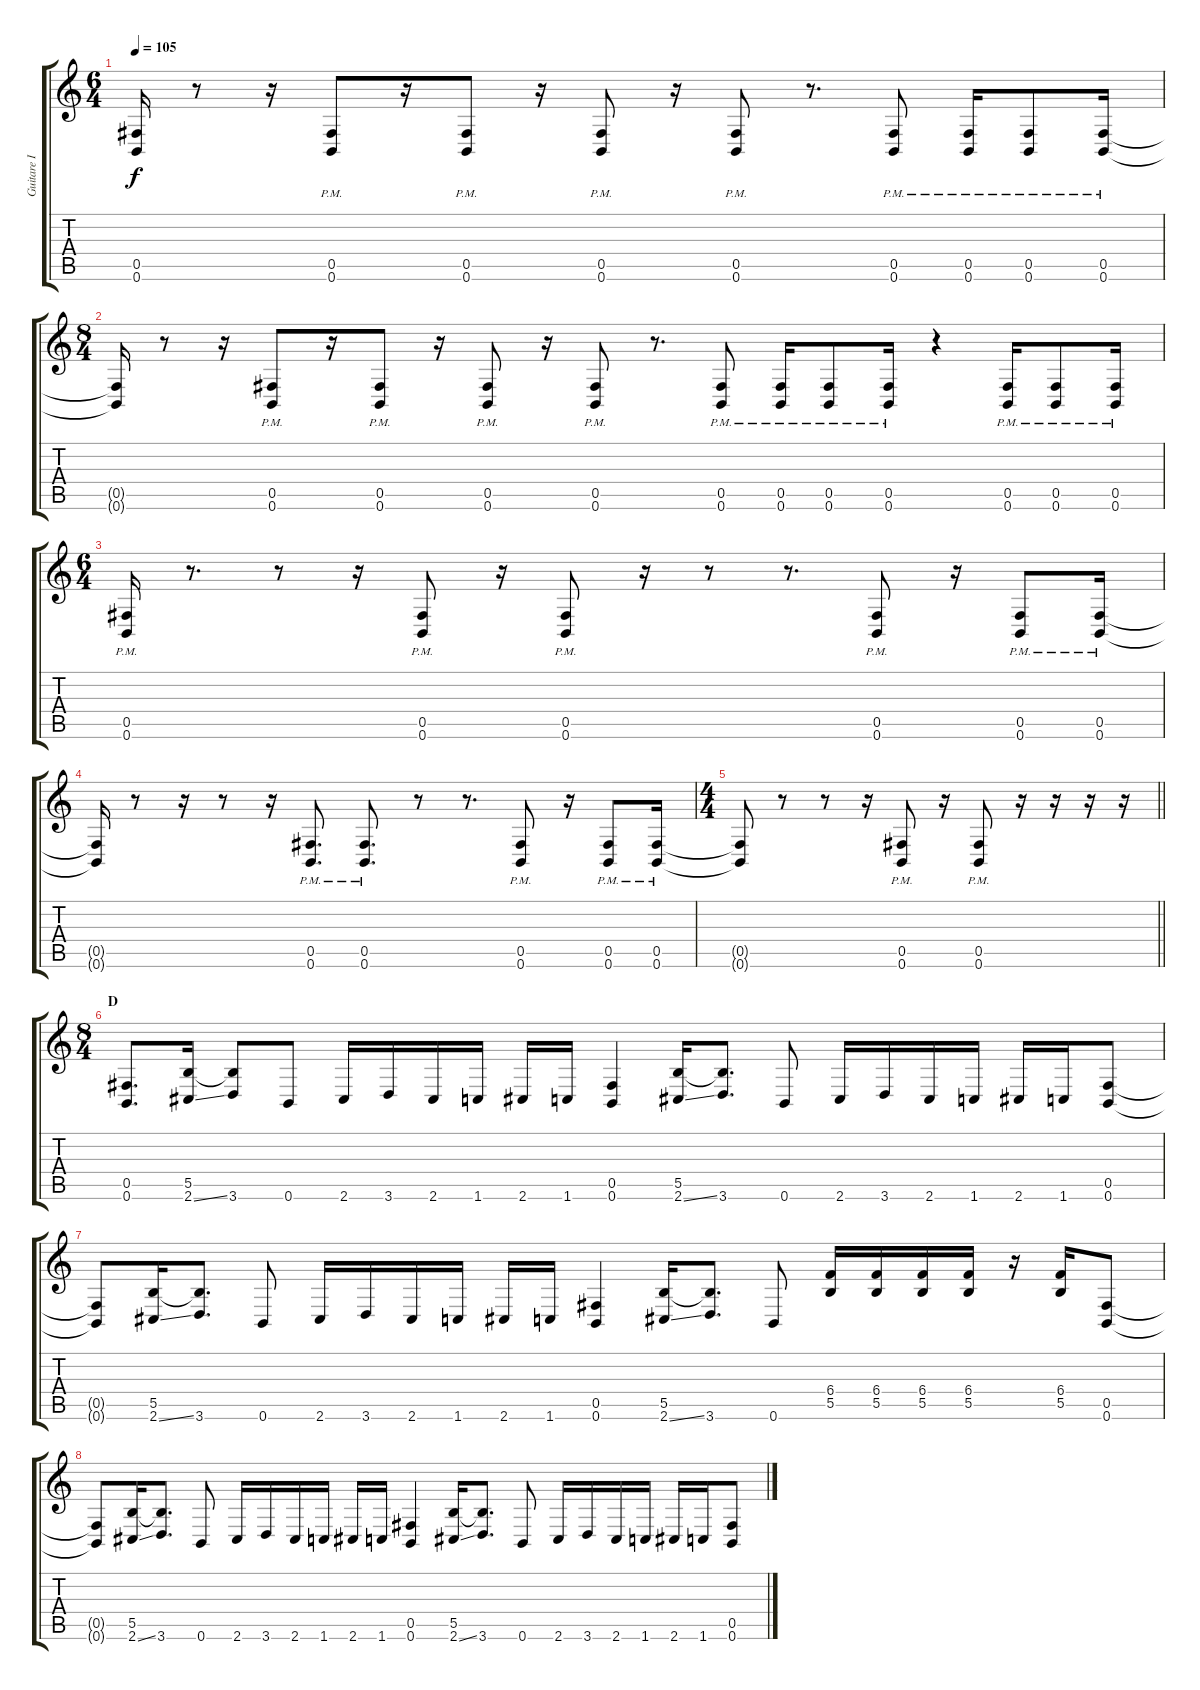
\track ("Guitare I" "Guitare I") {instrument distortionguitar}
\staff {score tabs}
\tuning (Db4 Ab3 E3 B2 Gb2 B1) {hide}
\ts (6 4)
\tempo 105
\clef g2
\ks c
(0.5{t} 0.6{t}).16{dy f} r.8 r.16 (0.5{pm} 0.6{pm}).8 r.16 (0.5{pm} 0.6{pm}).8 r.16 (0.5{pm} 0.6{pm}).8 r.16 (0.5{pm} 0.6{pm}).8 r.8{d} (0.5{pm} 0.6{pm}).8 (0.5{pm} 0.6{pm}).16 (0.5{pm} 0.6{pm}).8 (0.5{pm} 0.6{pm}).16 |
\ts (8 4)
(0.5{t} 0.6{t}).16 r.8 r.16 (0.5{pm} 0.6{pm}).8 r.16 (0.5{pm} 0.6{pm}).8 r.16 (0.5{pm} 0.6{pm}).8 r.16 (0.5{pm} 0.6{pm}).8 r.8{d} (0.5{pm} 0.6{pm}).8 (0.5{pm} 0.6{pm}).16 (0.5{pm} 0.6{pm}).8 (0.5{pm} 0.6{pm}).16 r.4 (0.5{pm} 0.6{pm}).16 (0.5{pm} 0.6{pm}).8 (0.5{pm} 0.6{pm}).16 |
\ts (6 4)
(0.5{pm} 0.6{pm}).16 r.8{d} r.8 r.16 (0.5{pm} 0.6{pm}).8 r.16 (0.5{pm} 0.6{pm}).8 r.16 r.8 r.8{d} (0.5{pm} 0.6{pm}).8 r.16 (0.5{pm} 0.6{pm}).8 (0.5{pm} 0.6{pm}).16 |
(0.5{t} 0.6{t}).16 r.8 r.16 r.8 r.16 (0.5{pm} 0.6{pm}).8{d} (0.5{pm} 0.6{pm}).8{d} r.8 r.8{d} (0.5{pm} 0.6{pm}).8 r.16 (0.5{pm} 0.6{pm}).8 (0.5{pm} 0.6{pm}).16 |
\ts (4 4)
\barLineRight lightlight
(0.5{t} 0.6{t}).8 r.8 r.8 r.16 (0.5{pm} 0.6{pm}).8 r.16 (0.5{pm} 0.6{pm}).8 r.16 r.16 r.16 r.16 |
\ts (8 4)
\section ("" "D")
(0.5 0.6).8{d} (5.5 2.6{ss}).16 (5.5{t} 3.6).8 0.6.8 2.6.16 3.6.16 2.6.16 1.6.16 2.6.16 1.6.16 (0.5 0.6).4 (5.5 2.6{ss}).16 (5.5{t} 3.6).8{d} 0.6.8 2.6.16 3.6.16 2.6.16 1.6.16 2.6.16 1.6.16 (0.5 0.6).8 |
(0.5{t} 0.6{t}).8 (5.5 2.6{ss}).16 (5.5{t} 3.6).8{d} 0.6.8 2.6.16 3.6.16 2.6.16 1.6.16 2.6.16 1.6.16 (0.5 0.6).4 (5.5 2.6{ss}).16 (5.5{t} 3.6).8{d} 0.6.8 (6.4 5.5).16 (6.4 5.5).16 (6.4 5.5).16 (6.4 5.5).16 r.16 (6.4 5.5).16 (0.5 0.6).8 |
(0.5{t} 0.6{t}).8 (5.5 2.6{ss}).16 (5.5{t} 3.6).8{d} 0.6.8 2.6.16 3.6.16 2.6.16 1.6.16 2.6.16 1.6.16 (0.5 0.6).4 (5.5 2.6{ss}).16 (5.5{t} 3.6).8{d} 0.6.8 2.6.16 3.6.16 2.6.16 1.6.16 2.6.16 1.6.16 (0.5 0.6).8
